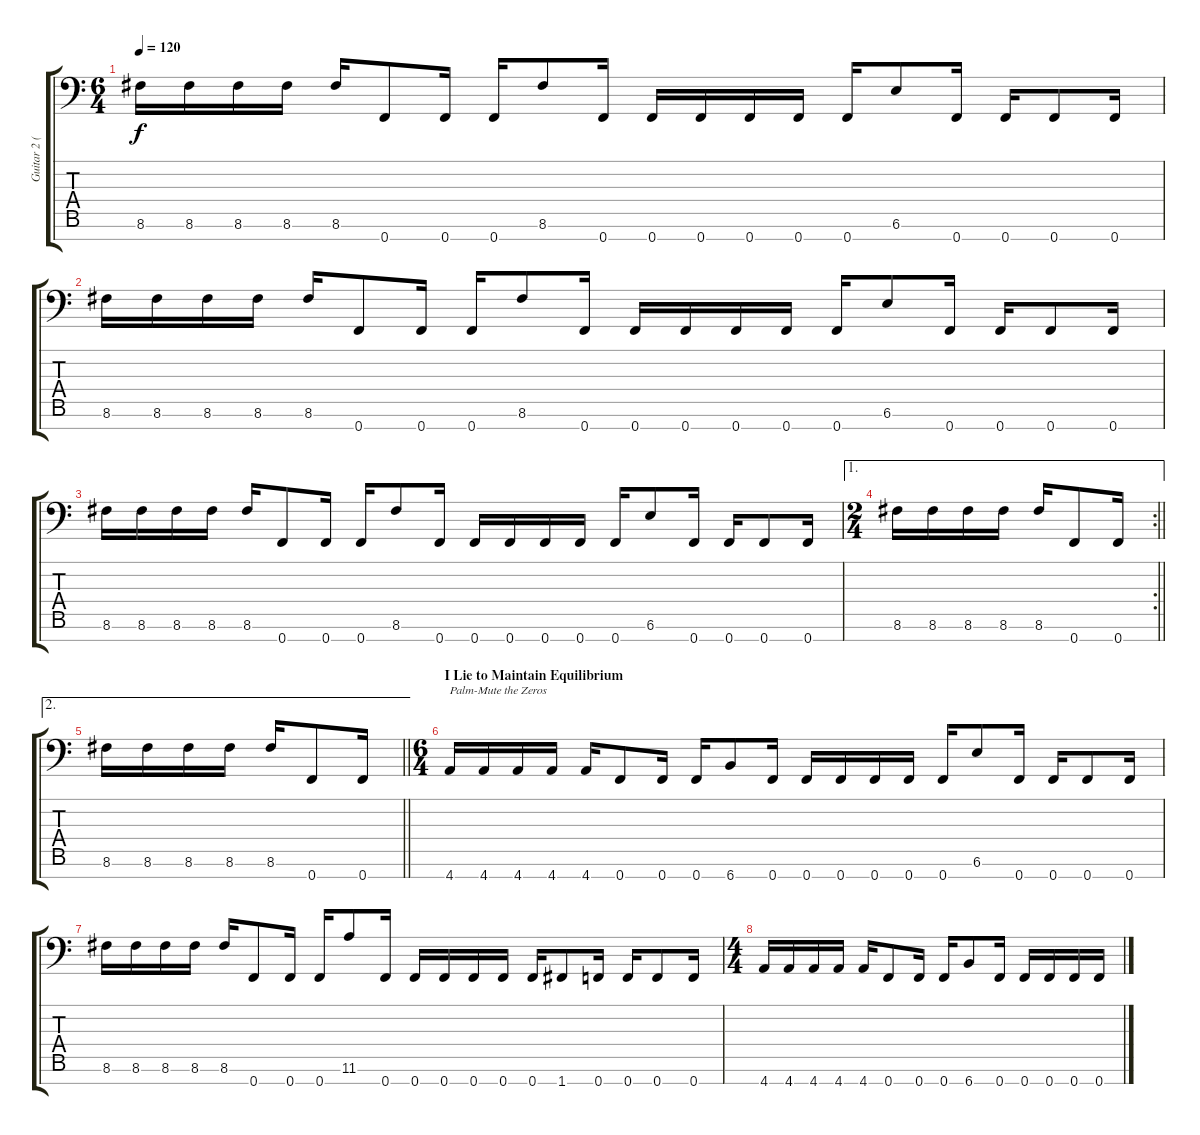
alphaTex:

\track ("Guitar 2 (Marten Hagstrom)" "Guitar 2 (") {instrument overdrivenguitar}
\staff {score tabs}
\tuning (Bb3 F3 Db3 Ab2 Eb2 Bb1 F1) {hide}
\ts (6 4)
\tempo 120
\clef f4
\ks c
8.6.16{dy f} 8.6.16 8.6.16 8.6.16 8.6.16 0.7.8 0.7.16 0.7.16 8.6.8 0.7.16 0.7.16 0.7.16 0.7.16 0.7.16 0.7.16 6.6.8 0.7.16 0.7.16 0.7.8 0.7.16 |
8.6.16 8.6.16 8.6.16 8.6.16 8.6.16 0.7.8 0.7.16 0.7.16 8.6.8 0.7.16 0.7.16 0.7.16 0.7.16 0.7.16 0.7.16 6.6.8 0.7.16 0.7.16 0.7.8 0.7.16 |
8.6.16 8.6.16 8.6.16 8.6.16 8.6.16 0.7.8 0.7.16 0.7.16 8.6.8 0.7.16 0.7.16 0.7.16 0.7.16 0.7.16 0.7.16 6.6.8 0.7.16 0.7.16 0.7.8 0.7.16 |
\ae 1
\rc 2
\ts (2 4)
\barLineRight lightlight
8.6.16 8.6.16 8.6.16 8.6.16 8.6.16 0.7.8 0.7.16 |
\ae 2
\barLineRight lightlight
8.6.16 8.6.16 8.6.16 8.6.16 8.6.16 0.7.8 0.7.16 |
\ts (6 4)
\section ("" "I Lie to Maintain Equilibrium")
4.7.16{txt "Palm-Mute the Zeros"} 4.7.16 4.7.16 4.7.16 4.7.16 0.7.8 0.7.16 0.7.16 6.7.8 0.7.16 0.7.16 0.7.16 0.7.16 0.7.16 0.7.16 6.6.8 0.7.16 0.7.16 0.7.8 0.7.16 |
8.6.16 8.6.16 8.6.16 8.6.16 8.6.16 0.7.8 0.7.16 0.7.16 11.6.8 0.7.16 0.7.16 0.7.16 0.7.16 0.7.16 0.7.16 1.7.8 0.7.16 0.7.16 0.7.8 0.7.16 |
\ts (4 4)
4.7.16 4.7.16 4.7.16 4.7.16 4.7.16 0.7.8 0.7.16 0.7.16 6.7.8 0.7.16 0.7.16 0.7.16 0.7.16 0.7.16
